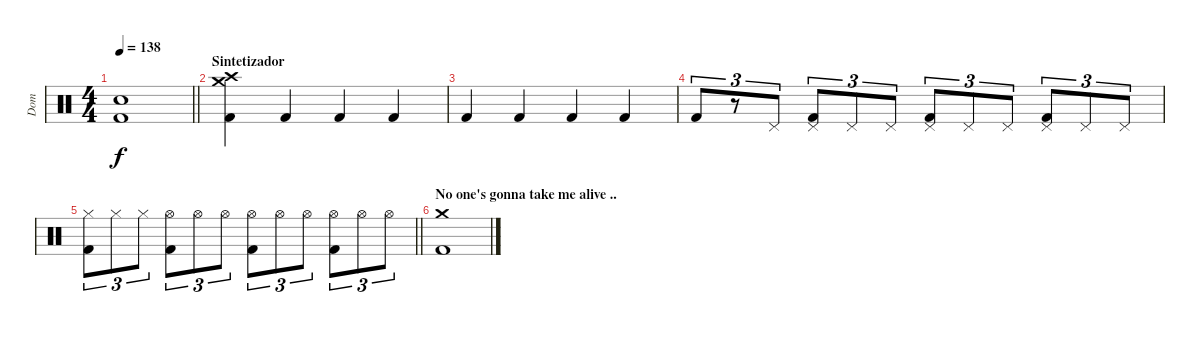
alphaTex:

\track ("Dom" "Dom") {instrument percussion}
\staff {score}
\articulation defaults
\ts (4 4)
\tempo 138
\clef neutral
\barLineRight lightlight
\ks c
("Electric Snare (hit)" "Kick (hit) 2").1{dy f} |
\section ("" "Sintetizador")
("Crash high (hit)" "Crash medium (hit)" "Kick (hit) 2").4 "Kick (hit) 2".4 "Kick (hit) 2".4 "Kick (hit) 2".4 |
"Kick (hit) 2".4 "Kick (hit) 2".4 "Kick (hit) 2".4 "Kick (hit) 2".4 |
"Kick (hit) 2".8{tu (3 2)} r.8{tu (3 2)} "Pedal Hi-Hat (hit)".8{tu (3 2)} ("Pedal Hi-Hat (hit)" "Kick (hit) 2").8{tu (3 2)} "Pedal Hi-Hat (hit)".8{tu (3 2)} "Pedal Hi-Hat (hit)".8{tu (3 2)} ("Pedal Hi-Hat (hit)" "Kick (hit) 2").8{tu (3 2)} "Pedal Hi-Hat (hit)".8{tu (3 2)} "Pedal Hi-Hat (hit)".8{tu (3 2)} ("Pedal Hi-Hat (hit)" "Kick (hit) 2").8{tu (3 2)} "Pedal Hi-Hat (hit)".8{tu (3 2)} "Pedal Hi-Hat (hit)".8{tu (3 2)} |
\barLineRight lightlight
("Hi-Hat (closed)" "Kick (hit) 2").8{tu (3 2)} "Hi-Hat (closed)".8{tu (3 2)} "Hi-Hat (closed)".8{tu (3 2)} ("Hi-Hat (open)" "Kick (hit) 2").8{tu (3 2)} "Hi-Hat (open)".8{tu (3 2)} "Hi-Hat (open)".8{tu (3 2)} ("Hi-Hat (open)" "Kick (hit) 2").8{tu (3 2)} "Hi-Hat (open)".8{tu (3 2)} "Hi-Hat (open)".8{tu (3 2)} ("Hi-Hat (open)" "Kick (hit) 2").8{tu (3 2)} "Hi-Hat (open)".8{tu (3 2)} "Hi-Hat (open)".8{tu (3 2)} |
\section ("" "No one's gonna take me alive ..")
("Crash medium (hit)" "Kick (hit) 2").1
